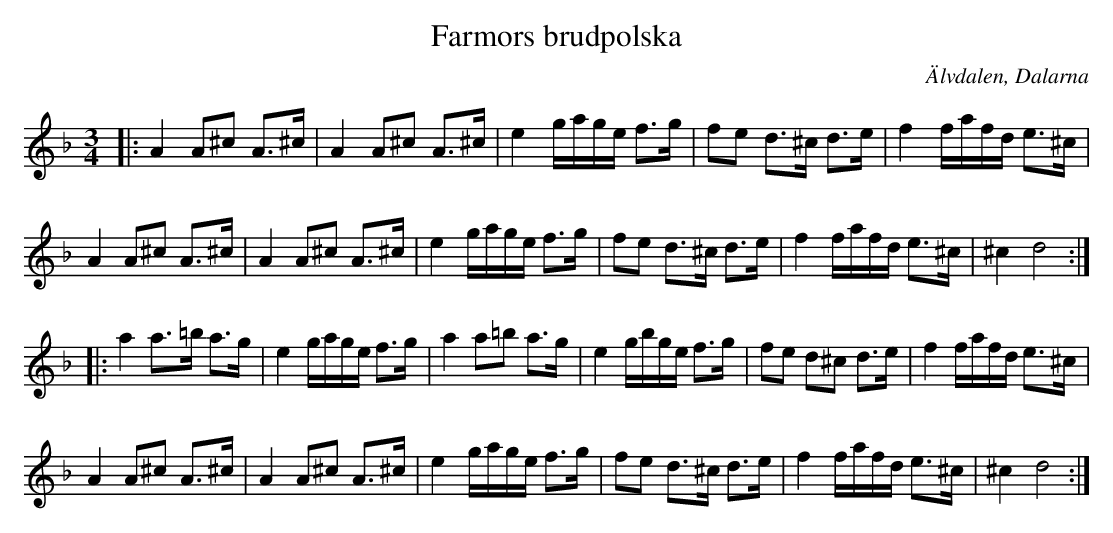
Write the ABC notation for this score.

X:1
T:Farmors brudpolska
M:3/4
L:1/8
O:Älvdalen, Dalarna
K:Dm
|:A2 A^c A>^c|A2 A^c A>^c|e2 g/a/g/e/ f>g|fe d>^c d>e|f2 f/a/f/d/ e>^c|
A2 A^c A>^c|A2 A^c A>^c|e2 g/a/g/e/ f>g|fe d>^c d>e|f2 f/a/f/d/ e>^c|^c2 d4:|
|:a2 a>=b a>g|e2 g/a/g/e/ f>g|a2 a=b a>g|e2 g/b/g/e/ f>g|fe d^c d>e|f2 f/a/f/d/ e>^c|
A2 A^c A>^c|A2 A^c A>^c|e2 g/a/g/e/ f>g|fe d>^c d>e|f2 f/a/f/d/ e>^c|^c2 d4:|
